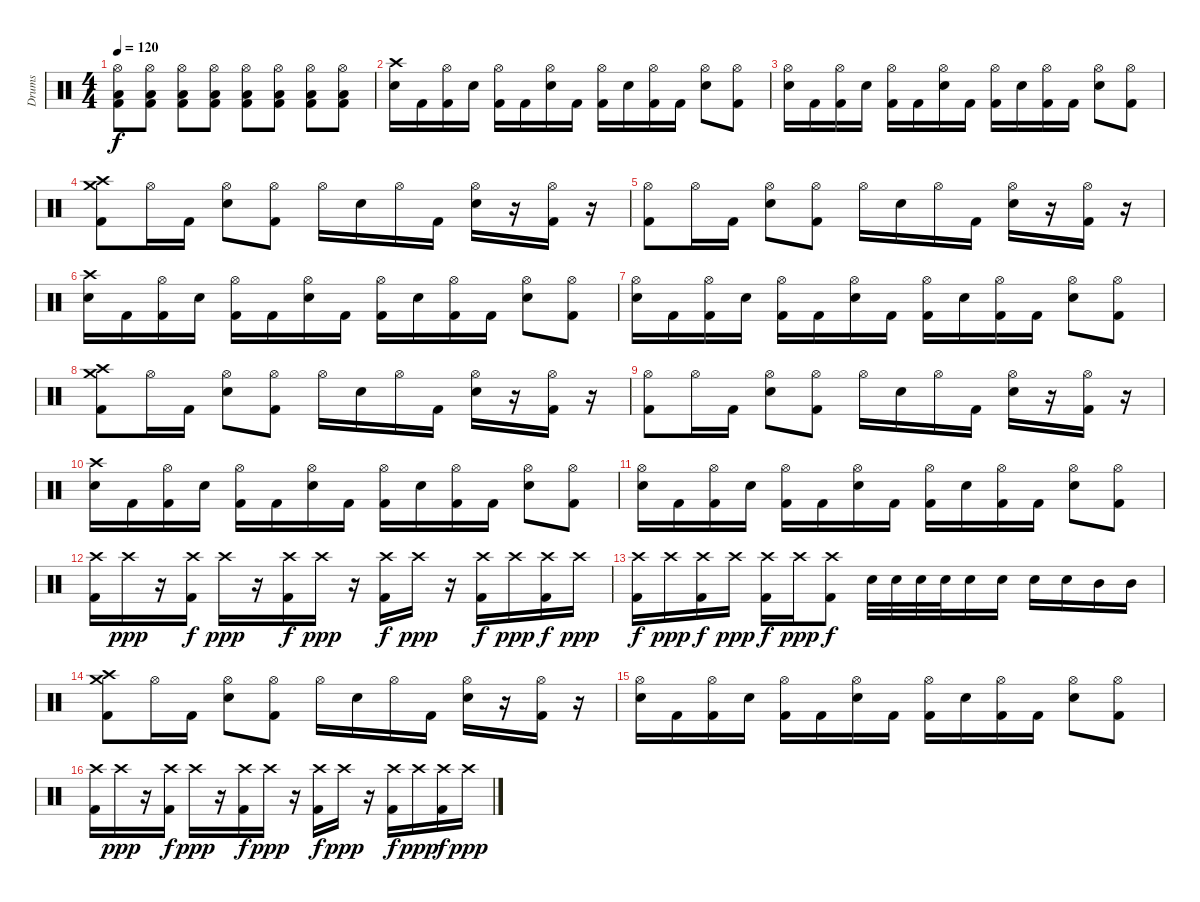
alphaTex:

\track ("Drums" "Drums") {instrument percussion}
\staff {score}
\articulation defaults
\ts (4 4)
\tempo 120
\clef neutral
\ks c
("Hi-Hat (open)" "Low Floor Tom (hit)" "Kick (hit) 2").8{dy f} ("Hi-Hat (open)" "Low Floor Tom (hit)" "Kick (hit) 2").8 ("Hi-Hat (open)" "Low Floor Tom (hit)" "Kick (hit) 2").8 ("Hi-Hat (open)" "Low Floor Tom (hit)" "Kick (hit) 2").8 ("Hi-Hat (open)" "Low Floor Tom (hit)" "Kick (hit) 2").8 ("Hi-Hat (open)" "Low Floor Tom (hit)" "Kick (hit) 2").8 ("Hi-Hat (open)" "Low Floor Tom (hit)" "Kick (hit) 2").8 ("Hi-Hat (open)" "Low Floor Tom (hit)" "Kick (hit) 2").8 |
("Crash high (hit)" "Electric Snare (hit)").16 "Kick (hit) 2".16 ("Hi-Hat (open)" "Kick (hit) 2").16 "Electric Snare (hit)".16 ("Hi-Hat (open)" "Kick (hit) 2").16 "Kick (hit) 2".16 ("Hi-Hat (open)" "Electric Snare (hit)").16 "Kick (hit) 2".16 ("Hi-Hat (open)" "Kick (hit) 2").16 "Electric Snare (hit)".16 ("Hi-Hat (open)" "Kick (hit) 2").16 "Kick (hit) 2".16 ("Hi-Hat (open)" "Electric Snare (hit)").8 ("Hi-Hat (open)" "Kick (hit) 2").8 |
("Hi-Hat (open)" "Electric Snare (hit)").16 "Kick (hit) 2".16 ("Hi-Hat (open)" "Kick (hit) 2").16 "Electric Snare (hit)".16 ("Hi-Hat (open)" "Kick (hit) 2").16 "Kick (hit) 2".16 ("Hi-Hat (open)" "Electric Snare (hit)").16 "Kick (hit) 2".16 ("Hi-Hat (open)" "Kick (hit) 2").16 "Electric Snare (hit)".16 ("Hi-Hat (open)" "Kick (hit) 2").16 "Kick (hit) 2".16 ("Hi-Hat (open)" "Electric Snare (hit)").8 ("Hi-Hat (open)" "Kick (hit) 2").8 |
("Crash high (hit)" "Crash medium (hit)" "Kick (hit) 2").8 "Hi-Hat (open)".16 "Kick (hit) 2".16 ("Hi-Hat (open)" "Electric Snare (hit)").8 ("Hi-Hat (open)" "Kick (hit) 2").8 "Hi-Hat (open)".16 "Electric Snare (hit)".16 "Hi-Hat (open)".16 "Kick (hit) 2".16 ("Hi-Hat (open)" "Electric Snare (hit)").16 r.16 ("Hi-Hat (open)" "Kick (hit) 2").16 r.16 |
("Hi-Hat (open)" "Kick (hit) 2").8 "Hi-Hat (open)".16 "Kick (hit) 2".16 ("Hi-Hat (open)" "Electric Snare (hit)").8 ("Hi-Hat (open)" "Kick (hit) 2").8 "Hi-Hat (open)".16 "Electric Snare (hit)".16 "Hi-Hat (open)".16 "Kick (hit) 2".16 ("Hi-Hat (open)" "Electric Snare (hit)").16 r.16 ("Hi-Hat (open)" "Kick (hit) 2").16 r.16 |
("Crash high (hit)" "Electric Snare (hit)").16 "Kick (hit) 2".16 ("Hi-Hat (open)" "Kick (hit) 2").16 "Electric Snare (hit)".16 ("Hi-Hat (open)" "Kick (hit) 2").16 "Kick (hit) 2".16 ("Hi-Hat (open)" "Electric Snare (hit)").16 "Kick (hit) 2".16 ("Hi-Hat (open)" "Kick (hit) 2").16 "Electric Snare (hit)".16 ("Hi-Hat (open)" "Kick (hit) 2").16 "Kick (hit) 2".16 ("Hi-Hat (open)" "Electric Snare (hit)").8 ("Hi-Hat (open)" "Kick (hit) 2").8 |
("Hi-Hat (open)" "Electric Snare (hit)").16 "Kick (hit) 2".16 ("Hi-Hat (open)" "Kick (hit) 2").16 "Electric Snare (hit)".16 ("Hi-Hat (open)" "Kick (hit) 2").16 "Kick (hit) 2".16 ("Hi-Hat (open)" "Electric Snare (hit)").16 "Kick (hit) 2".16 ("Hi-Hat (open)" "Kick (hit) 2").16 "Electric Snare (hit)".16 ("Hi-Hat (open)" "Kick (hit) 2").16 "Kick (hit) 2".16 ("Hi-Hat (open)" "Electric Snare (hit)").8 ("Hi-Hat (open)" "Kick (hit) 2").8 |
("Crash high (hit)" "Crash medium (hit)" "Kick (hit) 2").8 "Hi-Hat (open)".16 "Kick (hit) 2".16 ("Hi-Hat (open)" "Electric Snare (hit)").8 ("Hi-Hat (open)" "Kick (hit) 2").8 "Hi-Hat (open)".16 "Electric Snare (hit)".16 "Hi-Hat (open)".16 "Kick (hit) 2".16 ("Hi-Hat (open)" "Electric Snare (hit)").16 r.16 ("Hi-Hat (open)" "Kick (hit) 2").16 r.16 |
("Hi-Hat (open)" "Kick (hit) 2").8 "Hi-Hat (open)".16 "Kick (hit) 2".16 ("Hi-Hat (open)" "Electric Snare (hit)").8 ("Hi-Hat (open)" "Kick (hit) 2").8 "Hi-Hat (open)".16 "Electric Snare (hit)".16 "Hi-Hat (open)".16 "Kick (hit) 2".16 ("Hi-Hat (open)" "Electric Snare (hit)").16 r.16 ("Hi-Hat (open)" "Kick (hit) 2").16 r.16 |
("Crash high (hit)" "Electric Snare (hit)").16 "Kick (hit) 2".16 ("Hi-Hat (open)" "Kick (hit) 2").16 "Electric Snare (hit)".16 ("Hi-Hat (open)" "Kick (hit) 2").16 "Kick (hit) 2".16 ("Hi-Hat (open)" "Electric Snare (hit)").16 "Kick (hit) 2".16 ("Hi-Hat (open)" "Kick (hit) 2").16 "Electric Snare (hit)".16 ("Hi-Hat (open)" "Kick (hit) 2").16 "Kick (hit) 2".16 ("Hi-Hat (open)" "Electric Snare (hit)").8 ("Hi-Hat (open)" "Kick (hit) 2").8 |
("Hi-Hat (open)" "Electric Snare (hit)").16 "Kick (hit) 2".16 ("Hi-Hat (open)" "Kick (hit) 2").16 "Electric Snare (hit)".16 ("Hi-Hat (open)" "Kick (hit) 2").16 "Kick (hit) 2".16 ("Hi-Hat (open)" "Electric Snare (hit)").16 "Kick (hit) 2".16 ("Hi-Hat (open)" "Kick (hit) 2").16 "Electric Snare (hit)".16 ("Hi-Hat (open)" "Kick (hit) 2").16 "Kick (hit) 2".16 ("Hi-Hat (open)" "Electric Snare (hit)").8 ("Hi-Hat (open)" "Kick (hit) 2").8 |
("Crash high (hit)" "Kick (hit) 2").16 "Crash high (hit)".16{dy ppp} r.16 ("Crash high (hit)" "Kick (hit) 2").16{dy f} "Crash high (hit)".16{dy ppp} r.16 ("Crash high (hit)" "Kick (hit) 2").16{dy f} "Crash high (hit)".16{dy ppp} r.16 ("Crash high (hit)" "Kick (hit) 2").16{dy f} "Crash high (hit)".16{dy ppp} r.16 ("Crash high (hit)" "Kick (hit) 2").16{dy f} "Crash high (hit)".16{dy ppp} ("Crash high (hit)" "Kick (hit) 2").16{dy f} "Crash high (hit)".16{dy ppp} |
("Crash high (hit)" "Kick (hit) 2").16{dy f} "Crash high (hit)".16{dy ppp} ("Crash high (hit)" "Kick (hit) 2").16{dy f} "Crash high (hit)".16{dy ppp} ("Crash high (hit)" "Kick (hit) 2").16{dy f} "Crash high (hit)".16{dy ppp} ("Crash high (hit)" "Kick (hit) 2").8{dy f} "Electric Snare (hit)".32 "Electric Snare (hit)".32 "Electric Snare (hit)".32 "Electric Snare (hit)".32 "Electric Snare (hit)".16 "Electric Snare (hit)".16 "Electric Snare (hit)".16 "Electric Snare (hit)".16 "Mid Tom (hit)".16 "Mid Tom (hit)".16 |
("Crash high (hit)" "Crash medium (hit)" "Kick (hit) 2").8 "Hi-Hat (open)".16 "Kick (hit) 2".16 ("Hi-Hat (open)" "Electric Snare (hit)").8 ("Hi-Hat (open)" "Kick (hit) 2").8 "Hi-Hat (open)".16 "Electric Snare (hit)".16 "Hi-Hat (open)".16 "Kick (hit) 2".16 ("Hi-Hat (open)" "Electric Snare (hit)").16 r.16 ("Hi-Hat (open)" "Kick (hit) 2").16 r.16 |
("Hi-Hat (open)" "Electric Snare (hit)").16 "Kick (hit) 2".16 ("Hi-Hat (open)" "Kick (hit) 2").16 "Electric Snare (hit)".16 ("Hi-Hat (open)" "Kick (hit) 2").16 "Kick (hit) 2".16 ("Hi-Hat (open)" "Electric Snare (hit)").16 "Kick (hit) 2".16 ("Hi-Hat (open)" "Kick (hit) 2").16 "Electric Snare (hit)".16 ("Hi-Hat (open)" "Kick (hit) 2").16 "Kick (hit) 2".16 ("Hi-Hat (open)" "Electric Snare (hit)").8 ("Hi-Hat (open)" "Kick (hit) 2").8 |
("Crash high (hit)" "Kick (hit) 2").16 "Crash high (hit)".16{dy ppp} r.16 ("Crash high (hit)" "Kick (hit) 2").16{dy f} "Crash high (hit)".16{dy ppp} r.16 ("Crash high (hit)" "Kick (hit) 2").16{dy f} "Crash high (hit)".16{dy ppp} r.16 ("Crash high (hit)" "Kick (hit) 2").16{dy f} "Crash high (hit)".16{dy ppp} r.16 ("Crash high (hit)" "Kick (hit) 2").16{dy f} "Crash high (hit)".16{dy ppp} ("Crash high (hit)" "Kick (hit) 2").16{dy f} "Crash high (hit)".16{dy ppp}
